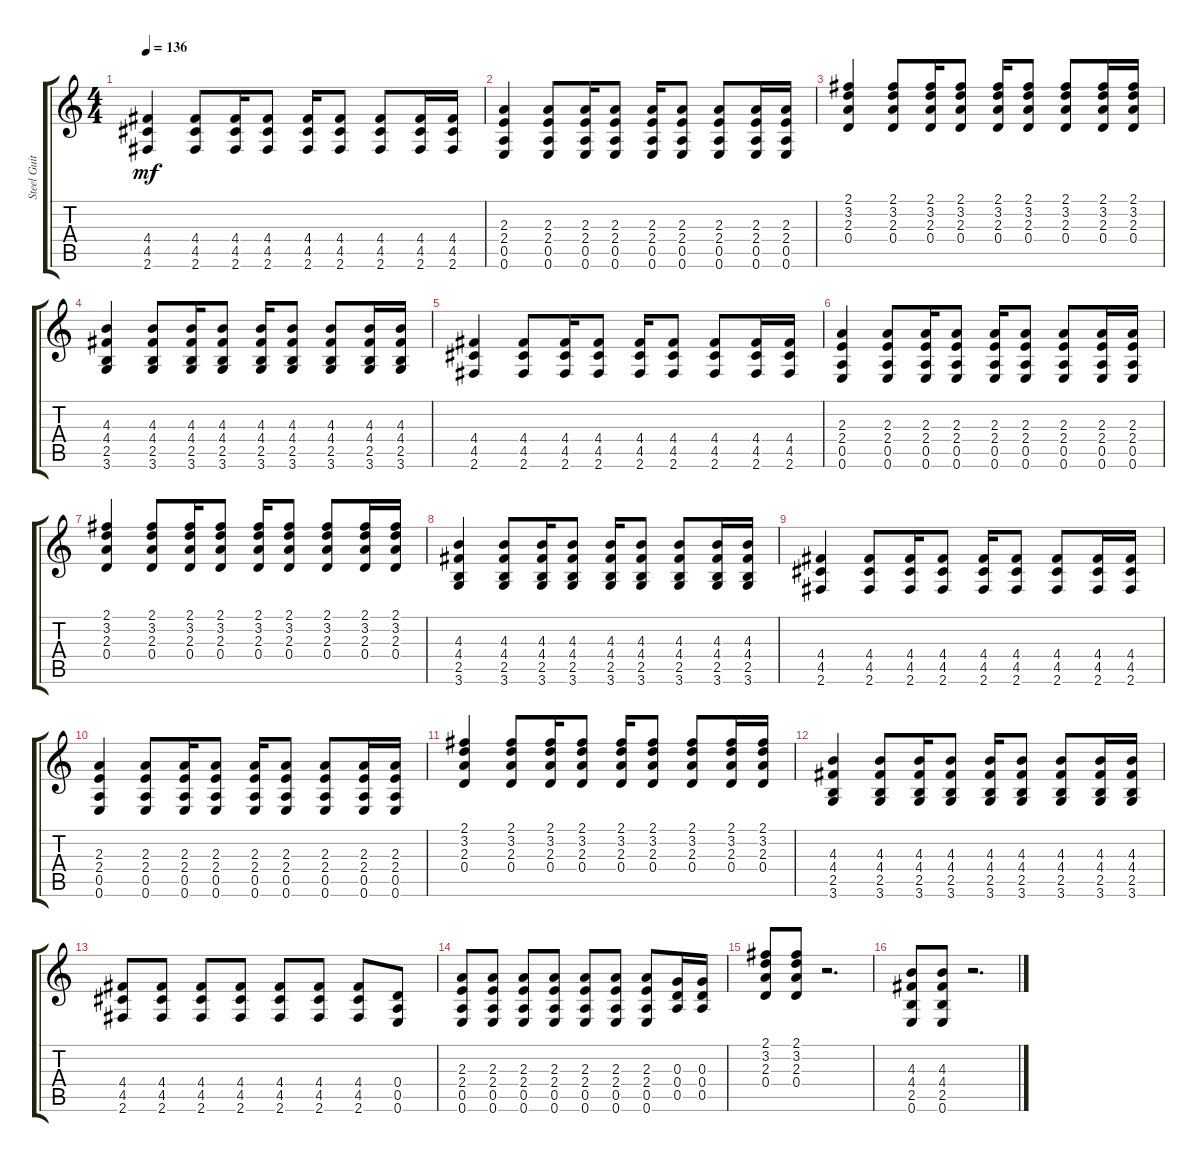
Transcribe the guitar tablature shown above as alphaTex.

\track ("Steel Guitar" "Steel Guit") {instrument acousticguitarsteel}
\staff {score tabs}
\tuning (E4 B3 G3 D3 A2 E2) {hide}
\ts (4 4)
\tempo 136
\clef g2
\ks c
(4.4 4.5 2.6).4{dy mf} (4.4 4.5 2.6).8 (4.4 4.5 2.6).16 (4.4 4.5 2.6).8 (4.4 4.5 2.6).16 (4.4 4.5 2.6).8 (4.4 4.5 2.6).8 (4.4 4.5 2.6).16 (4.4 4.5 2.6).16 |
(2.3 2.4 0.5 0.6).4 (2.3 2.4 0.5 0.6).8 (2.3 2.4 0.5 0.6).16 (2.3 2.4 0.5 0.6).8 (2.3 2.4 0.5 0.6).16 (2.3 2.4 0.5 0.6).8 (2.3 2.4 0.5 0.6).8 (2.3 2.4 0.5 0.6).16 (2.3 2.4 0.5 0.6).16 |
(2.1 3.2 2.3 0.4).4 (2.1 3.2 2.3 0.4).8 (2.1 3.2 2.3 0.4).16 (2.1 3.2 2.3 0.4).8 (2.1 3.2 2.3 0.4).16 (2.1 3.2 2.3 0.4).8 (2.1 3.2 2.3 0.4).8 (2.1 3.2 2.3 0.4).16 (2.1 3.2 2.3 0.4).16 |
(4.3 4.4 2.5 3.6).4 (4.3 4.4 2.5 3.6).8 (4.3 4.4 2.5 3.6).16 (4.3 4.4 2.5 3.6).8 (4.3 4.4 2.5 3.6).16 (4.3 4.4 2.5 3.6).8 (4.3 4.4 2.5 3.6).8 (4.3 4.4 2.5 3.6).16 (4.3 4.4 2.5 3.6).16 |
(4.4 4.5 2.6).4 (4.4 4.5 2.6).8 (4.4 4.5 2.6).16 (4.4 4.5 2.6).8 (4.4 4.5 2.6).16 (4.4 4.5 2.6).8 (4.4 4.5 2.6).8 (4.4 4.5 2.6).16 (4.4 4.5 2.6).16 |
(2.3 2.4 0.5 0.6).4 (2.3 2.4 0.5 0.6).8 (2.3 2.4 0.5 0.6).16 (2.3 2.4 0.5 0.6).8 (2.3 2.4 0.5 0.6).16 (2.3 2.4 0.5 0.6).8 (2.3 2.4 0.5 0.6).8 (2.3 2.4 0.5 0.6).16 (2.3 2.4 0.5 0.6).16 |
(2.1 3.2 2.3 0.4).4 (2.1 3.2 2.3 0.4).8 (2.1 3.2 2.3 0.4).16 (2.1 3.2 2.3 0.4).8 (2.1 3.2 2.3 0.4).16 (2.1 3.2 2.3 0.4).8 (2.1 3.2 2.3 0.4).8 (2.1 3.2 2.3 0.4).16 (2.1 3.2 2.3 0.4).16 |
(4.3 4.4 2.5 3.6).4 (4.3 4.4 2.5 3.6).8 (4.3 4.4 2.5 3.6).16 (4.3 4.4 2.5 3.6).8 (4.3 4.4 2.5 3.6).16 (4.3 4.4 2.5 3.6).8 (4.3 4.4 2.5 3.6).8 (4.3 4.4 2.5 3.6).16 (4.3 4.4 2.5 3.6).16 |
(4.4 4.5 2.6).4 (4.4 4.5 2.6).8 (4.4 4.5 2.6).16 (4.4 4.5 2.6).8 (4.4 4.5 2.6).16 (4.4 4.5 2.6).8 (4.4 4.5 2.6).8 (4.4 4.5 2.6).16 (4.4 4.5 2.6).16 |
(2.3 2.4 0.5 0.6).4 (2.3 2.4 0.5 0.6).8 (2.3 2.4 0.5 0.6).16 (2.3 2.4 0.5 0.6).8 (2.3 2.4 0.5 0.6).16 (2.3 2.4 0.5 0.6).8 (2.3 2.4 0.5 0.6).8 (2.3 2.4 0.5 0.6).16 (2.3 2.4 0.5 0.6).16 |
(2.1 3.2 2.3 0.4).4 (2.1 3.2 2.3 0.4).8 (2.1 3.2 2.3 0.4).16 (2.1 3.2 2.3 0.4).8 (2.1 3.2 2.3 0.4).16 (2.1 3.2 2.3 0.4).8 (2.1 3.2 2.3 0.4).8 (2.1 3.2 2.3 0.4).16 (2.1 3.2 2.3 0.4).16 |
(4.3 4.4 2.5 3.6).4 (4.3 4.4 2.5 3.6).8 (4.3 4.4 2.5 3.6).16 (4.3 4.4 2.5 3.6).8 (4.3 4.4 2.5 3.6).16 (4.3 4.4 2.5 3.6).8 (4.3 4.4 2.5 3.6).8 (4.3 4.4 2.5 3.6).16 (4.3 4.4 2.5 3.6).16 |
(4.4 4.5 2.6).8 (4.4 4.5 2.6).8 (4.4 4.5 2.6).8 (4.4 4.5 2.6).8 (4.4 4.5 2.6).8 (4.4 4.5 2.6).8 (4.4 4.5 2.6).8 (0.4 0.5 0.6).8 |
(2.3 2.4 0.5 0.6).8 (2.3 2.4 0.5 0.6).8 (2.3 2.4 0.5 0.6).8 (2.3 2.4 0.5 0.6).8 (2.3 2.4 0.5 0.6).8 (2.3 2.4 0.5 0.6).8 (2.3 2.4 0.5 0.6).8 (0.3 0.4 0.5).16 (0.3 0.4 0.5).16 |
(2.1 3.2 2.3 0.4).8 (2.1 3.2 2.3 0.4).8 r.2{d} |
(4.3 4.4 2.5 0.6).8 (4.3 4.4 2.5 0.6).8 r.2{d}
